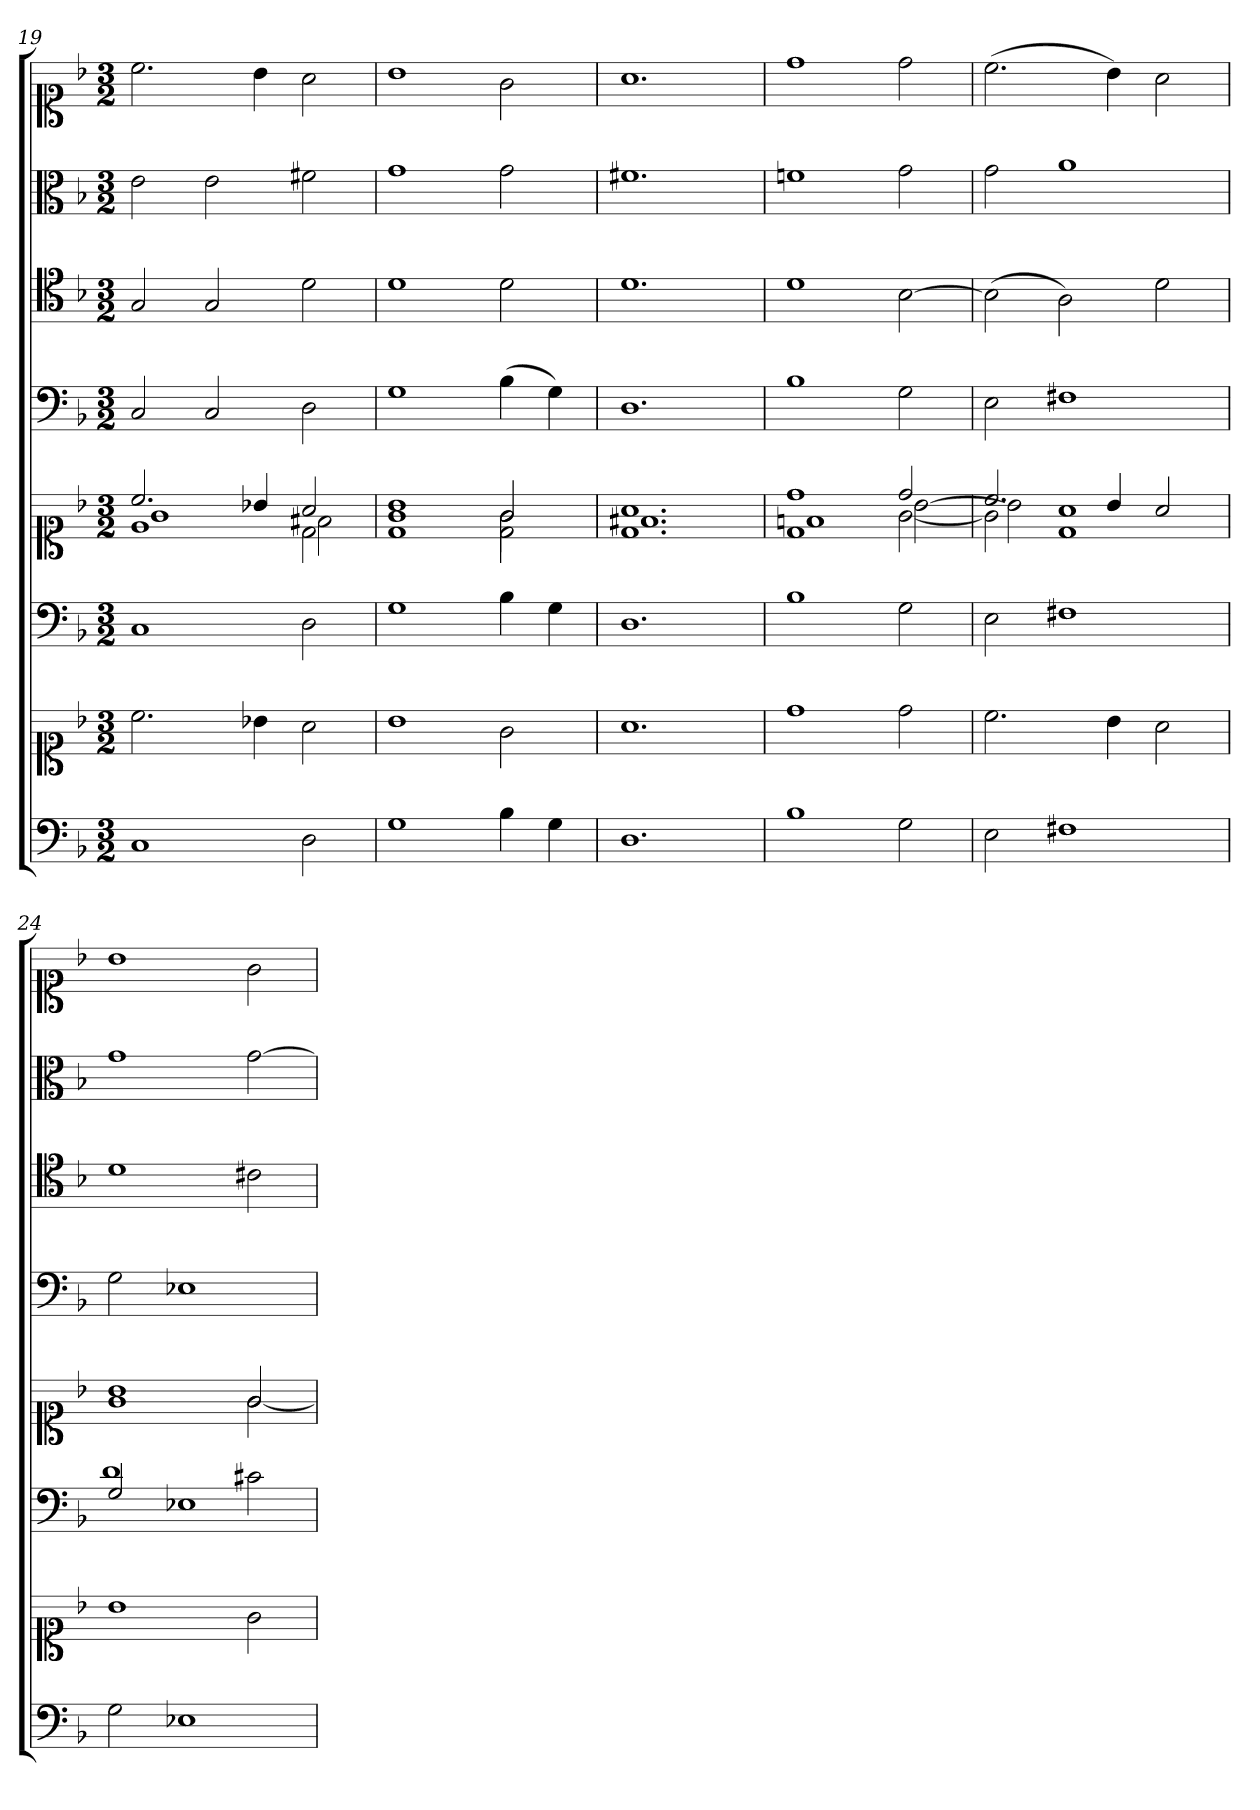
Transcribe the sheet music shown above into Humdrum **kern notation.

**kern	**kern	**kern	**kern	**kern	**kern	**kern	**kern
*part6	*part6	*part5	*part5	*part4	*part3	*part2	*part1
*staff8	*staff7	*staff6	*staff5	*staff4	*staff3	*staff2	*staff1
*clefF4	*clefC1	*clefF4	*clefC1	*clefF4	*clefC4	*clefC3	*clefC1
*k[b-]	*k[b-]	*k[b-]	*k[b-]	*k[b-]	*k[b-]	*k[b-]	*k[b-]
*F:	*F:	*F:	*F:	*F:	*F:	*F:	*F:
*M3/2	*M3/2	*M3/2	*M3/2	*M3/2	*M3/2	*M3/2	*M3/2
=19	=19	=19	=19	=19	=19	=19	=19
*	*	*	*^	*	*	*	*
*	*	*	*	*^	*	*	*	*
1C	2.cc	1C	2.cc	1e	1g\	2C	2G	2e	2.cc
.	.	.	.	.	.	2C	2G	2e	.
.	4b-X	.	4b-X	.	.	.	.	.	4b-
2D	2a	2D	2a	2d	2f#X\	2D	2d	2f#X	2a
=20	=20	=20	=20	=20	=20	=20	=20	=20	=20
1G	1b-	1G	1b-	1d	1g\	1G	1d	1g	1b-
4B-	2g	4B-	2g	2d	2g\	(4B-	2d	2g	2g
4G	.	4G	.	.	.	4G)	.	.	.
=21	=21	=21	=21	=21	=21	=21	=21	=21	=21
1.D	1.a	1.D	1.a	1.d	1.f#X\	1.D	1.d	1.f#X	1.a
=22	=22	=22	=22	=22	=22	=22	=22	=22	=22
1B-	1dd	1B-	1dd	1d	1fn\	1B-	1d	1fn	1dd
2G	2dd	2G	2dd	[2g	[2b-\	2G	[2B-	2g	2dd
=23	=23	=23	=23	=23	=23	=23	=23	=23	=23
2E	2.cc	2E	2.cc	2g]	2b-\]	2E	(2B-]	2g	(2.cc
1F#X	.	1F#X	.	1d	1a\	1F#X	2A)	1a	.
.	4b-	.	4b-	.	.	.	.	.	4b-)
.	2a	.	2a	.	.	.	2d	.	2a
*	*	*	*	*v	*v	*	*	*	*
=24	=24	=24	=24	=24	=24	=24	=24	=24
*	*	*^	*	*	*	*	*	*
2G	1b-	2G	1d	1b-	1g	2G	1d	1g	1b-
1E-X	.	1E-X	.	.	.	1E-X	.	.	.
.	2g	.	2c#X	2g	[2g	.	2c#X	[2g	2g
*	*	*v	*v	*	*	*	*	*	*
*	*	*	*v	*v	*	*	*	*
=	=	=	=	=	=	=	=
*-	*-	*-	*-	*-	*-	*-	*-
